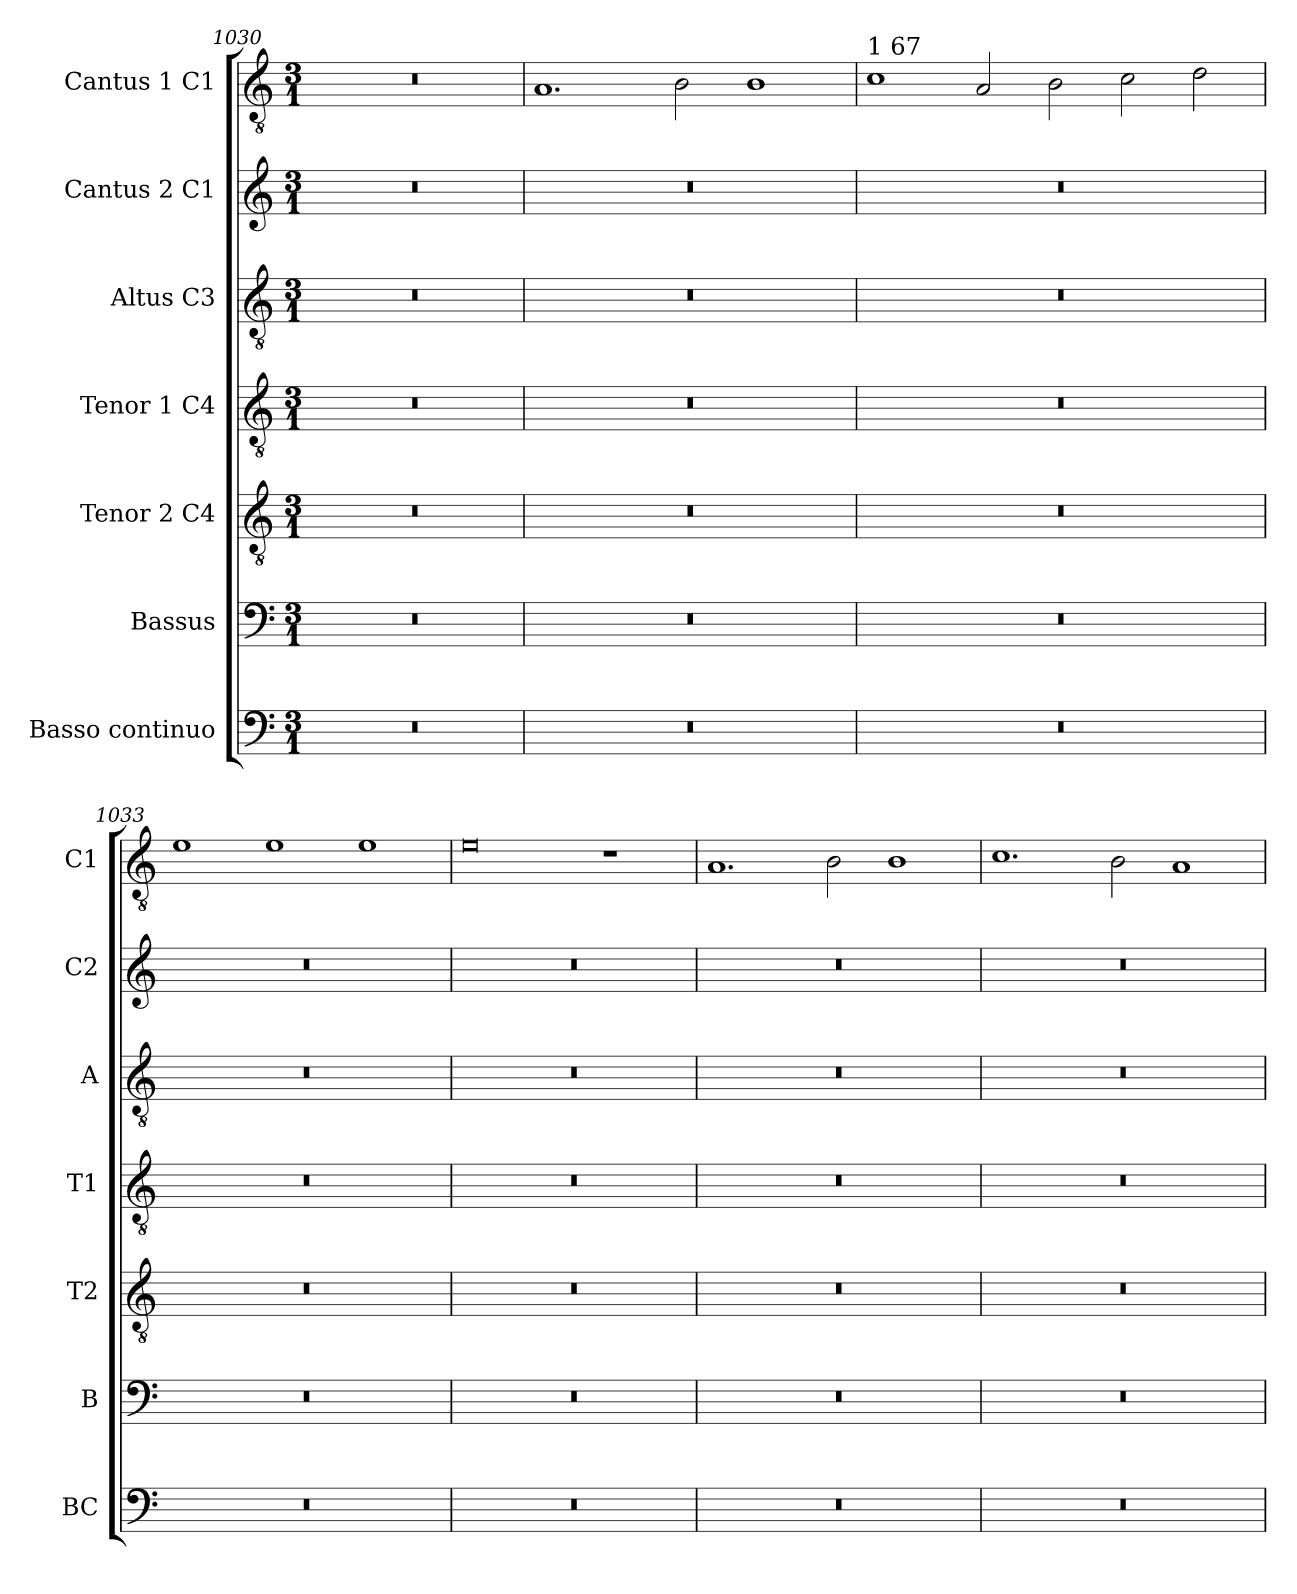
**kern	**kern	**kern	**kern	**kern	**kern	**kern
*part7	*part6	*part5	*part4	*part3	*part2	*part1
*staff7	*staff6	*staff5	*staff4	*staff3	*staff2	*staff1
*I"Basso continuo	*I"Bassus	*I"Tenor 2 C4	*I"Tenor 1 C4	*I"Altus C3	*I"Cantus 2 C1	*I"Cantus 1 C1
*I'BC	*I'B	*I'T2	*I'T1	*I'A	*I'C2	*I'C1
*clefF4	*clefF4	*clefGv2	*clefGv2	*clefGv2	*clefG2	*clefGv2
*ITrd7c12	*	*	*	*	*	*
*k[]	*k[]	*k[]	*k[]	*k[]	*k[]	*k[]
*C:	*C:	*C:	*C:	*C:	*C:	*C:
*M3/1	*M3/1	*M3/1	*M3/1	*M3/1	*M3/1	*M3/1
=1030	=1030	=1030	=1030	=1030	=1030	=1030
0.r	0.r	0.r	0.r	0.r	0.r	0.r
=1031	=1031	=1031	=1031	=1031	=1031	=1031
0.r	0.r	0.r	0.r	0.r	0.r	1.A
.	.	.	.	.	.	2B\
.	.	.	.	.	.	1B
!!LO:LB:g=z
=1032	=1032	=1032	=1032	=1032	=1032	=1032
!	!	!	!	!	!	!LO:TX:a:t=1 67
0.r	0.r	0.r	0.r	0.r	0.r	1c
.	.	.	.	.	.	2A/
.	.	.	.	.	.	2B\
.	.	.	.	.	.	2c\
.	.	.	.	.	.	2d\
=1033	=1033	=1033	=1033	=1033	=1033	=1033
0.r	0.r	0.r	0.r	0.r	0.r	1e
.	.	.	.	.	.	1e
.	.	.	.	.	.	1e
=1034	=1034	=1034	=1034	=1034	=1034	=1034
0.r	0.r	0.r	0.r	0.r	0.r	0e
.	.	.	.	.	.	1r
=1035	=1035	=1035	=1035	=1035	=1035	=1035
0.r	0.r	0.r	0.r	0.r	0.r	1.A
.	.	.	.	.	.	2B\
.	.	.	.	.	.	1B
=1036	=1036	=1036	=1036	=1036	=1036	=1036
0.r	0.r	0.r	0.r	0.r	0.r	1.c
.	.	.	.	.	.	2B\
.	.	.	.	.	.	1A
=	=	=	=	=	=	=
*-	*-	*-	*-	*-	*-	*-
